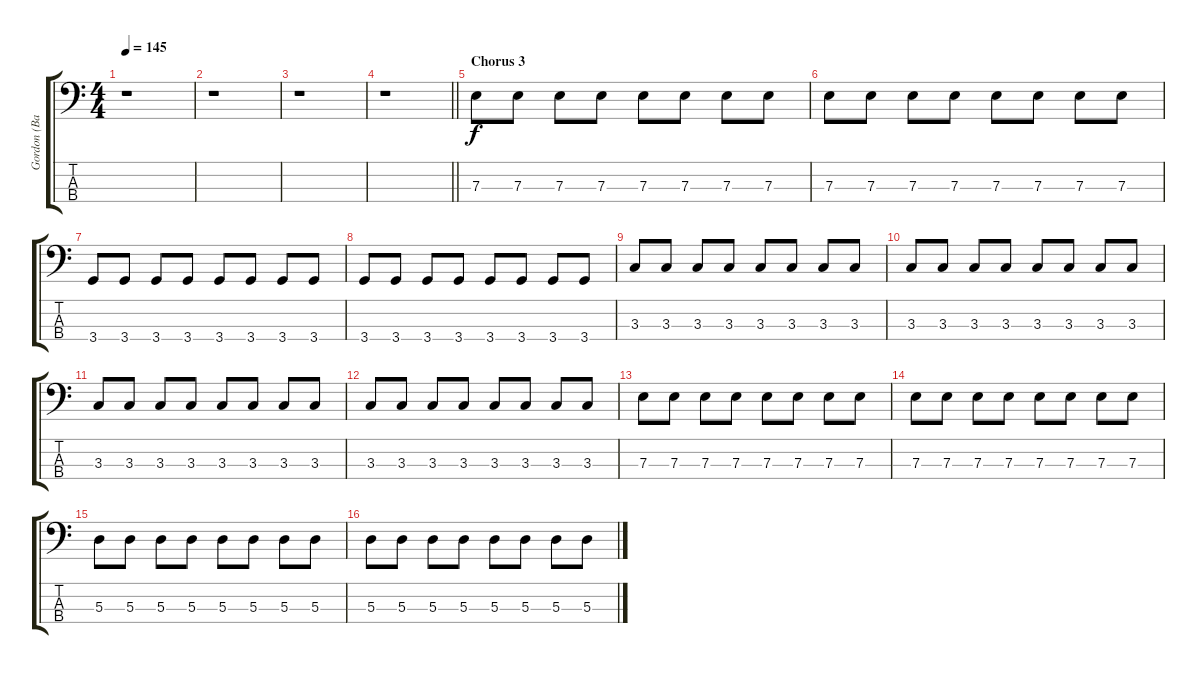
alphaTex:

\track ("Gordon (Bass)" "Gordon (Ba") {instrument electricbasspick bank 255}
\staff {score tabs}
\tuning (G2 D2 A1 E1) {hide}
\ts (4 4)
\tempo 145
\clef f4
\ks c
r.1{dy f} |
r.1 |
r.1 |
\barLineRight lightlight
r.1 |
\section ("" "Chorus 3")
7.3.8 7.3.8 7.3.8 7.3.8 7.3.8 7.3.8 7.3.8 7.3.8 |
7.3.8 7.3.8 7.3.8 7.3.8 7.3.8 7.3.8 7.3.8 7.3.8 |
3.4.8 3.4.8 3.4.8 3.4.8 3.4.8 3.4.8 3.4.8 3.4.8 |
3.4.8 3.4.8 3.4.8 3.4.8 3.4.8 3.4.8 3.4.8 3.4.8 |
3.3.8 3.3.8 3.3.8 3.3.8 3.3.8 3.3.8 3.3.8 3.3.8 |
3.3.8 3.3.8 3.3.8 3.3.8 3.3.8 3.3.8 3.3.8 3.3.8 |
3.3.8 3.3.8 3.3.8 3.3.8 3.3.8 3.3.8 3.3.8 3.3.8 |
3.3.8 3.3.8 3.3.8 3.3.8 3.3.8 3.3.8 3.3.8 3.3.8 |
7.3.8 7.3.8 7.3.8 7.3.8 7.3.8 7.3.8 7.3.8 7.3.8 |
7.3.8 7.3.8 7.3.8 7.3.8 7.3.8 7.3.8 7.3.8 7.3.8 |
5.3.8 5.3.8 5.3.8 5.3.8 5.3.8 5.3.8 5.3.8 5.3.8 |
5.3.8 5.3.8 5.3.8 5.3.8 5.3.8 5.3.8 5.3.8 5.3.8
